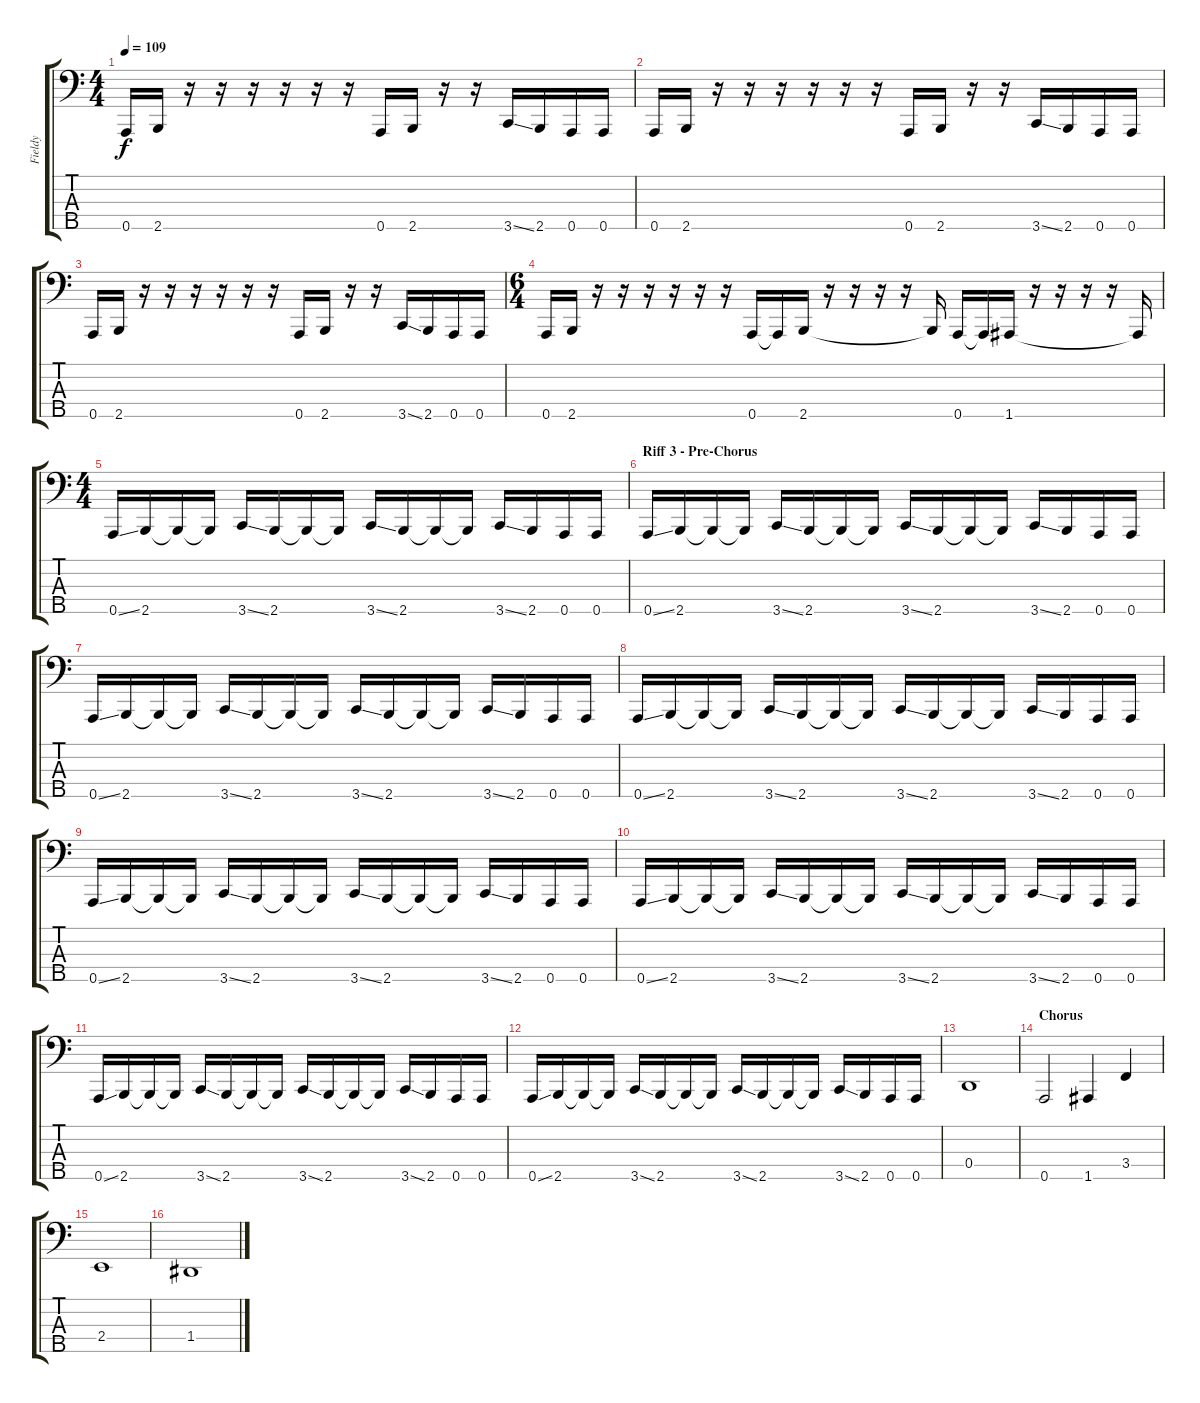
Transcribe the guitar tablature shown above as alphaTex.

\track ("Fieldy" "Fieldy") {instrument slapbass1}
\staff {score tabs}
\tuning (F2 C2 G1 D1 A0) {hide}
\ts (4 4)
\tempo 109
\clef f4
\ks c
0.5.16{dy f} 2.5.16 r.16 r.16 r.16 r.16 r.16 r.16 0.5.16 2.5.16 r.16 r.16 3.5{ss}.16 2.5.16 0.5.16 0.5.16 |
0.5.16 2.5.16 r.16 r.16 r.16 r.16 r.16 r.16 0.5.16 2.5.16 r.16 r.16 3.5{ss}.16 2.5.16 0.5.16 0.5.16 |
0.5.16 2.5.16 r.16 r.16 r.16 r.16 r.16 r.16 0.5.16 2.5.16 r.16 r.16 3.5{ss}.16 2.5.16 0.5.16 0.5.16 |
\ts (6 4)
0.5.16 2.5.16 r.16 r.16 r.16 r.16 r.16 r.16 0.5.16 0.5{t}.16 2.5.16 r.16 r.16 r.16 r.16 2.5{t}.16 0.5.16 0.5{t}.16 1.5.16 r.16 r.16 r.16 r.16 1.5{t}.16 |
\ts (4 4)
0.5{ss}.16 2.5.16 2.5{t}.16 2.5{t}.16 3.5{ss}.16 2.5.16 2.5{t}.16 2.5{t}.16 3.5{ss}.16 2.5.16 2.5{t}.16 2.5{t}.16 3.5{ss}.16 2.5.16 0.5.16 0.5.16 |
\section ("" "Riff 3 - Pre-Chorus")
0.5{ss}.16 2.5.16 2.5{t}.16 2.5{t}.16 3.5{ss}.16 2.5.16 2.5{t}.16 2.5{t}.16 3.5{ss}.16 2.5.16 2.5{t}.16 2.5{t}.16 3.5{ss}.16 2.5.16 0.5.16 0.5.16 |
0.5{ss}.16 2.5.16 2.5{t}.16 2.5{t}.16 3.5{ss}.16 2.5.16 2.5{t}.16 2.5{t}.16 3.5{ss}.16 2.5.16 2.5{t}.16 2.5{t}.16 3.5{ss}.16 2.5.16 0.5.16 0.5.16 |
0.5{ss}.16 2.5.16 2.5{t}.16 2.5{t}.16 3.5{ss}.16 2.5.16 2.5{t}.16 2.5{t}.16 3.5{ss}.16 2.5.16 2.5{t}.16 2.5{t}.16 3.5{ss}.16 2.5.16 0.5.16 0.5.16 |
0.5{ss}.16 2.5.16 2.5{t}.16 2.5{t}.16 3.5{ss}.16 2.5.16 2.5{t}.16 2.5{t}.16 3.5{ss}.16 2.5.16 2.5{t}.16 2.5{t}.16 3.5{ss}.16 2.5.16 0.5.16 0.5.16 |
0.5{ss}.16 2.5.16 2.5{t}.16 2.5{t}.16 3.5{ss}.16 2.5.16 2.5{t}.16 2.5{t}.16 3.5{ss}.16 2.5.16 2.5{t}.16 2.5{t}.16 3.5{ss}.16 2.5.16 0.5.16 0.5.16 |
0.5{ss}.16 2.5.16 2.5{t}.16 2.5{t}.16 3.5{ss}.16 2.5.16 2.5{t}.16 2.5{t}.16 3.5{ss}.16 2.5.16 2.5{t}.16 2.5{t}.16 3.5{ss}.16 2.5.16 0.5.16 0.5.16 |
0.5{ss}.16 2.5.16 2.5{t}.16 2.5{t}.16 3.5{ss}.16 2.5.16 2.5{t}.16 2.5{t}.16 3.5{ss}.16 2.5.16 2.5{t}.16 2.5{t}.16 3.5{ss}.16 2.5.16 0.5.16 0.5.16 |
0.4.1 |
\section ("" "Chorus")
0.5.2 1.5.4 3.4.4 |
2.4.1 |
1.4.1
